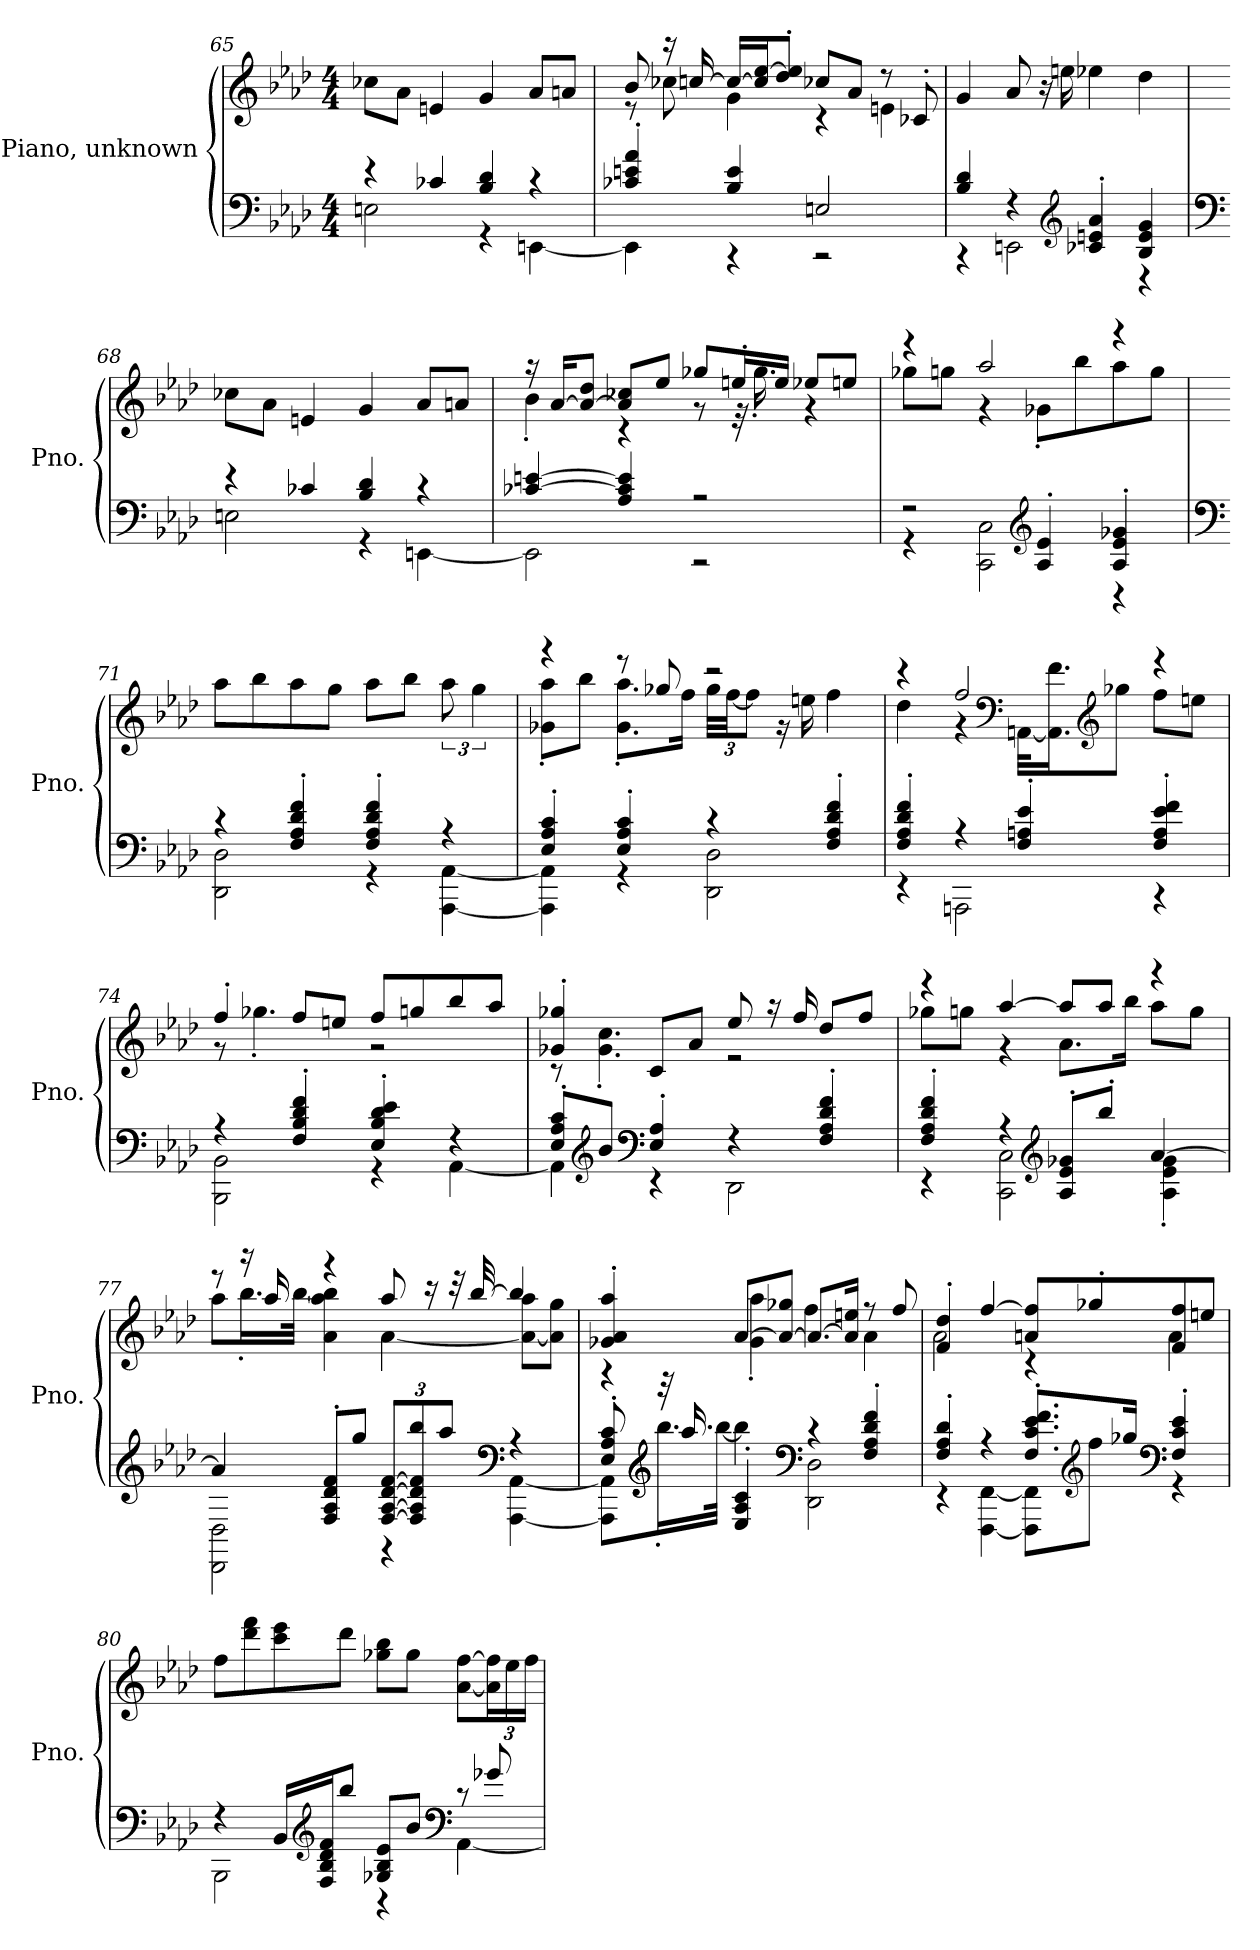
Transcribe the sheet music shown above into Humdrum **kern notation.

**kern	**kern
*part1	*part1
*staff2	*staff1
*I"Piano, unknown	*
*I'Pno.	*
*clefF4	*clefG2
*k[b-e-a-d-]	*k[b-e-a-d-]
*M4/4	*M4/4
=65	=65
*^	*
4r	2En\	8cc-X\L
.	.	8a-\J
4c-X/	.	4en/
4B-/ 4d-/	4r	4g/
4r	[4EEn\	8a-/L
.	.	8an/J
!!LO:LB:g=z
=66	=66	=66
*	*	*^
4c-X/' 4en/' 4a-/'	4EE\]	8b-/	8r
.	.	16r	8cc-X\
.	.	[16ccn/	.
4B-/ 4e/	4r	16cc/LL_	4g\
.	.	16cc/] [16ee-/J	.
.	.	8dd-/' 8ee-/]'J	.
2En/	2r	8cc-X/L	4r
.	.	8a-/J	.
.	.	8r	4en\
.	.	8c-X'/	.
*	*	*v	*v
=67	=67	=67
4B-/ 4d-/	4r	4g/
4r	2EEn\	8a-/
.	.	16r
.	.	16een\
*clefG2	*	*
4c-X/' 4en/' 4a-/'	.	4ee-X\
4B-/ 4e/ 4g/	4r	4dd-\
=68	=68	=68
*clefF4	*	*
4r	2En\	8cc-X\L
.	.	8a-\J
4c-X/	.	4en/
4B-/ 4d-/	4r	4g/
4r	[4EEn\	8a-/L
.	.	8an/J
!!LO:LB:g=z
=69	=69	=69
*	*	*^
[4c-X/ [4en/	2EE\]	16r	4b-'\
.	.	[16a-/KL	.
.	.	8a-/_ 8dd-/J	.
4A-/ 4c-/] 4e/]	.	8a-/] 8cc-X/L	4r
.	.	8ee-/J	.
2r	2r	8gg-X/L	8r
.	.	16een'/L	32r
.	.	.	16.gg-'\
.	.	16ee/JJ	.
.	.	8ee-X/L	4r
.	.	8een/J	.
=70	=70	=70	=70
2r	4r	4r	8gg-X\L
.	.	.	8ggn\J
.	2CC\ 2C\	2aa-/	4r
*clefG2	*	*	*
4A-/' 4e-/'	.	.	8g-X'\L
.	.	.	8bb-\
4A-/' 4e-/' 4g-X/'	4r	4r	8aa-\
.	.	.	8gg\J
*	*	*v	*v
=71	=71	=71
*clefF4	*	*
4r	2DD-\ 2D-\	8aa-\L
.	.	8bb-\
4F/' 4A-/' 4d-/' 4f/'	.	8aa-\
.	.	8gg\J
4F/' 4A-/' 4d-/' 4f/'	4r	8aa-\L
.	.	8bb-\J
4r	[4AAA-\ [4AA-\	12aa-\
.	.	6gg\
!!LO:PB:g=z
=72	=72	=72
*	*	*^
4E-/' 4A-/' 4c/'	4AAA-\] 4AA-\]	4r	8g-X\' 8aa-\'L
.	.	.	8bb-\J
4E-/' 4A-/' 4c/'	4r	8r	8.g-\' 8.aa-\'L
.	.	8gg-X/	.
.	.	.	16ff\Jk
*	*	*	*Xbrackettup
4r	2DD-\ 2D-\	2r	48gg-\LLL
.	.	.	[48ff\JJ
.	.	.	12ff\J]
.	.	.	16r
.	.	.	16een\
4F/' 4A-/' 4d-/' 4f/'	.	.	4ff\
=73	=73	=73	=73
4F/' 4A-/' 4d-/' 4f/'	4r	4r	4dd-\
4r	2AAAn\	2ff/	4r
*	*	*clefF4	*
4F/' 4An/' 4e-/'	.	.	[32AAn\KLL
.	.	.	16.AA\] 16.f\J
*	*	*clefG2	*
.	.	.	8gg-X\J
4F/' 4A/' 4e-/' 4f/'	4r	4r	8ff\L
.	.	.	8een\J
=74	=74	=74	=74
4r	2BBB-\ 2BB-\	4ff'/	8r
.	.	.	4.gg-X'\
4F/' 4B-/' 4d-/' 4f/'	.	8ff/L	.
.	.	8een/J	.
4E-/' 4B-/' 4d-/' 4e-/'	4r	8ff/L	2r
.	.	8ggn/	.
4r	[4AA-\	8bb-/	.
.	.	8aa-/J	.
!!LO:LB:g=z	!!
=75	=75	=75	=75
8E-/' 8A-/' 8c/'L	4AA-\]	4g-X/' 4gg-X/'	8r
*clefG2	*	*	*
8b-/J	.	.	4.g-\' 4.cc\'
*clefF4	*	*	*
4E-/' 4A-/'	4r	8c/L	.
.	.	8a-/J	.
4r	2DD-\	8ee-/	2r
.	.	16r	.
.	.	16ff/	.
4F/' 4A-/' 4d-/' 4f/'	.	8dd-/L	.
.	.	8ff/J	.
=76	=76	=76	=76
4F/' 4A-/' 4d-/' 4f/'	4r	4r	8gg-X\L
.	.	.	8ggn\J
4r	2CC\ 2C\	[4aa-/	4r
*clefG2	*	*	*
8A-/' 8e-/' 8g-X/'L	.	8aa-/L]	8.a-\L
8bb-'/J	.	8aa-/J	.
.	.	.	16bb-\Jk
[4a-/	4A-\' 4e-\' 4g-\'	4r	8aa-\L
.	.	.	8gg\J
!!LO:LB:g=z	!!
=77	=77	=77	=77
4a-/]	2DD-\ 2D-\	8r	8aa-\L
.	.	16r	16.bb-'\L
.	.	16aa-/	.
.	.	.	[32bb-\JJk
8F/' 8A-/' 8d-/' 8f/'L	.	4r	4a-\ 4aa-\ 4bb-\]
8gg/J	.	.	.
*Xbrackettup	*	*	*
[12F/ [12A-/ [12d-/ [12f/L	4r	8aa-/	[4a-\
12F/] 12A-/] 12d-/] 12f/] 12bb-/	.	.	.
.	.	16r	.
12aa-/J	.	.	.
.	.	32r	.
.	.	[32bb-/	.
*clefF4	*	*	*
4r	[4AAA-\ [4AA-\	4bb-/]	8a-\_ 8aa-\L
.	.	.	8a-\] 8gg\J
=78	=78	=78	=78
8E-/' 8A-/' 8c/'	8AAA-\] 8AA-\]L	4g-X/' 4a-/' 4aa-/'	4r
*clefG2	*	*	*
32r	16.bb-'\L	.	.
16.aa-/	.	.	.
.	[32bb-\JJk	.	.
4E-/' 4A-/' 4c/'	4bb-\]	[8a-/L	4g-\' 4aa-\'
.	.	8a-/_ 8gg-X/J	.
*clefF4	*	*	*
4r	2DD-\ 2D-\	8.a-/L_	4ff\
.	.	16a-/] 16een/Jk	.
4F/' 4A-/' 4d-/' 4f/'	.	8r	4a-\
.	.	8ff/	.
!!LO:LB:g=z	!!
=79	=79	=79	=79
4F/' 4A-/' 4d-/'	4r	4f/' 4dd-/'	2a-\
4r	[4FFF\ [4FF\	[4ff/	.
8.F/' 8.c/' 8.e-/' 8.f/'L	8FFF\] 8FF\]L	8an/ 8ff/]L	4r
*clefG2	*	*	*
.	8ff\J	8gg-X'/	.
16gg-X/Jk	.	.	.
*clefF4	*	*	*
4F/' 4c/' 4e-/'	4r	8f/ 8ff/	4a\
.	.	8een/J	.
*	*	*v	*v
=80	=80	=80
4r	2BBB-\	8ff\L
.	.	8ddd-\ 8fff\
16BB-/LL	.	8ccc\ 8eee-\
*clefG2	*	*
16F/ 16B-/ 16d-/ 16f/J	.	.
8bb-/J	.	8ddd-\J
8G-X/ 8B-/ 8e-/L	4r	8gg-X\ 8bb-\L
8b-/J	.	8gg-\J
*clefF4	*	*
8r	[4AA-\	[8a-\ [8ff\L
8g-X/	.	24a-\] 24ff\]L
.	.	24ee-\
.	.	24ff\JJ
*v	*v	*
=	=
*-	*-
